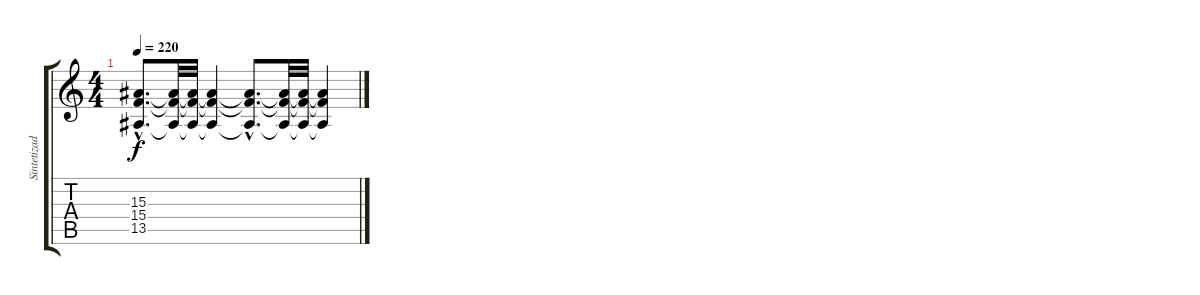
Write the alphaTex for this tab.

\track ("Sintetizador 1" "Sintetizad") {instrument synthstrings1}
\staff {score tabs}
\tuning (E4 B3 G3 D3 A2 E2) {hide}
\ts (4 4)
\tempo 220
\clef g2
\ks c
(15.3{hac t} 15.4{hac t} 13.5{hac t}).8{d dy f} (15.3{t} 15.4{t} 13.5{t}).32 (15.3{t} 15.4{t} 13.5{t}).32 (15.3{t} 15.4{t} 13.5{t}).4 (15.3{hac t} 15.4{hac t} 13.5{hac t}).8{d} (15.3{t} 15.4{t} 13.5{t}).32 (15.3{t} 15.4{t} 13.5{t}).32 (15.3{t} 15.4{t} 13.5{t}).4
